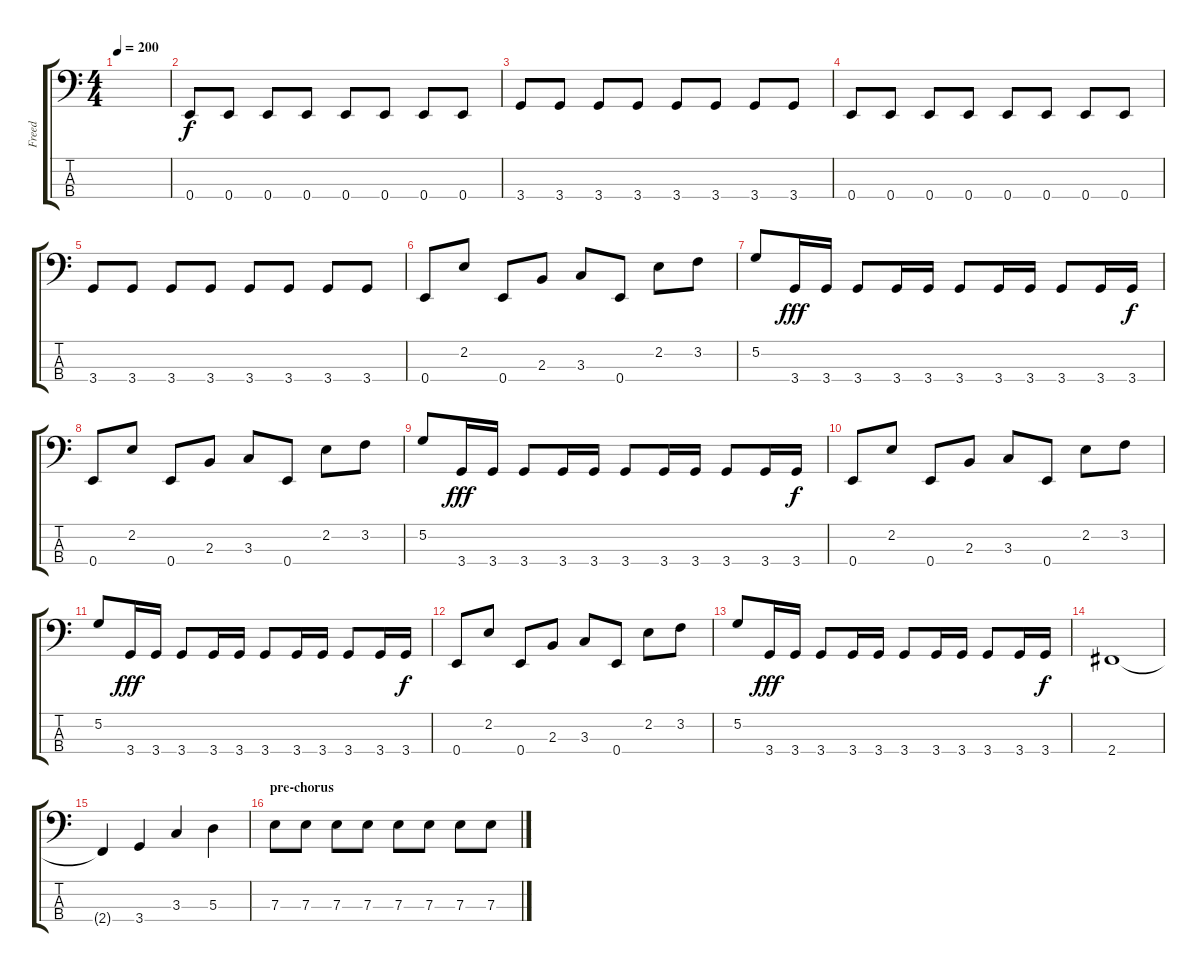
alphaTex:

\track ("Freed" "Freed") {instrument electricbassfinger}
\staff {score tabs}
\tuning (G2 D2 A1 E1) {hide}
\ts (4 4)
\tempo 200
\clef f4
\ks c
|
0.4.8 0.4.8 0.4.8 0.4.8 0.4.8 0.4.8 0.4.8 0.4.8 |
3.4.8 3.4.8 3.4.8 3.4.8 3.4.8 3.4.8 3.4.8 3.4.8 |
0.4.8 0.4.8 0.4.8 0.4.8 0.4.8 0.4.8 0.4.8 0.4.8 |
3.4.8 3.4.8 3.4.8 3.4.8 3.4.8 3.4.8 3.4.8 3.4.8 |
0.4.8 2.2.8 0.4.8 2.3.8 3.3.8 0.4.8 2.2.8 3.2.8 |
5.2.8 3.4.16{dy fff} 3.4.16 3.4.8 3.4.16 3.4.16 3.4.8 3.4.16 3.4.16 3.4.8 3.4.16 3.4.16{dy f} |
0.4.8 2.2.8 0.4.8 2.3.8 3.3.8 0.4.8 2.2.8 3.2.8 |
5.2.8 3.4.16{dy fff} 3.4.16 3.4.8 3.4.16 3.4.16 3.4.8 3.4.16 3.4.16 3.4.8 3.4.16 3.4.16{dy f} |
0.4.8 2.2.8 0.4.8 2.3.8 3.3.8 0.4.8 2.2.8 3.2.8 |
5.2.8 3.4.16{dy fff} 3.4.16 3.4.8 3.4.16 3.4.16 3.4.8 3.4.16 3.4.16 3.4.8 3.4.16 3.4.16{dy f} |
0.4.8 2.2.8 0.4.8 2.3.8 3.3.8 0.4.8 2.2.8 3.2.8 |
5.2.8 3.4.16{dy fff} 3.4.16 3.4.8 3.4.16 3.4.16 3.4.8 3.4.16 3.4.16 3.4.8 3.4.16 3.4.16{dy f} |
2.4.1 |
2.4{t}.4 3.4.4 3.3.4 5.3.4 |
\section ("" "pre-chorus")
7.3.8 7.3.8 7.3.8 7.3.8 7.3.8 7.3.8 7.3.8 7.3.8
